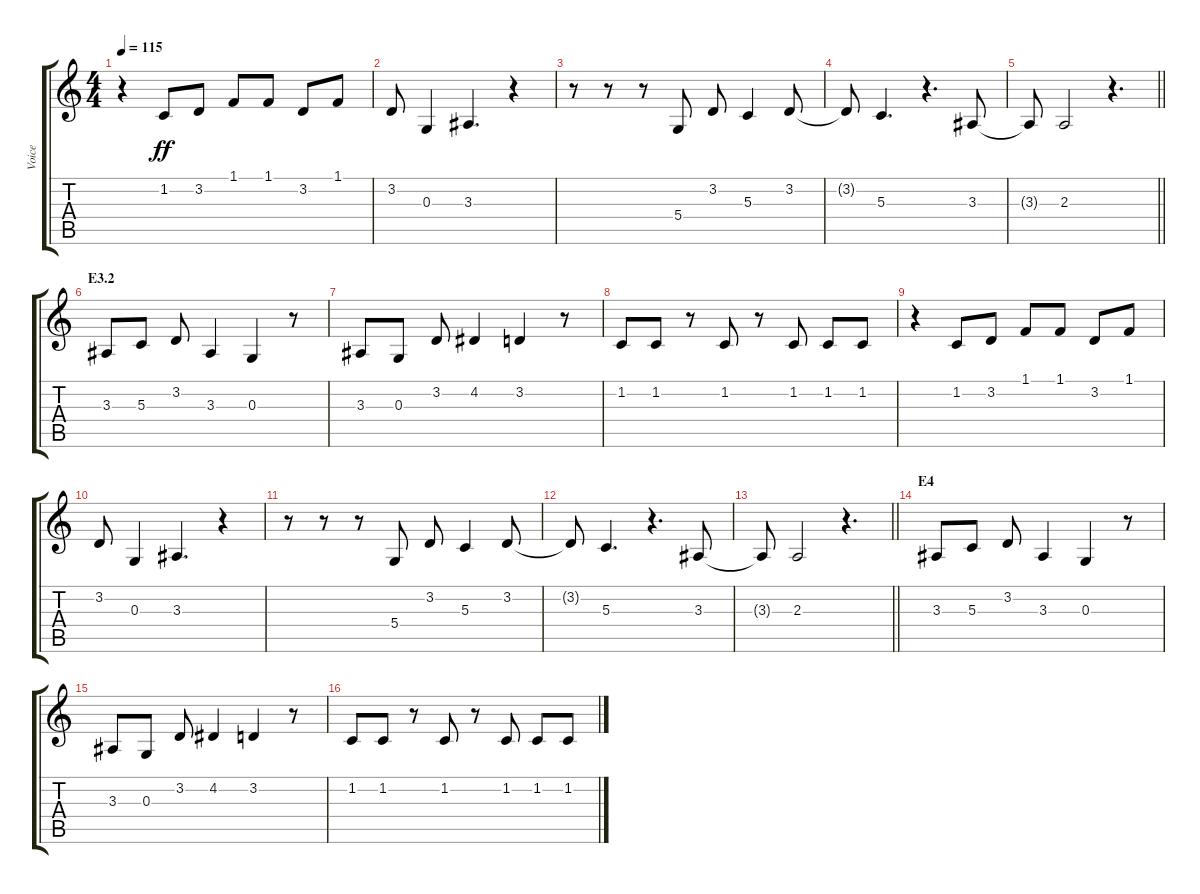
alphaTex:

\track ("Voice" "Voice") {instrument lead6voice}
\staff {score tabs}
\tuning (E4 B3 G3 D3 A2 E2) {hide}
\ts (4 4)
\tempo 115
\clef g2
\ks c
r.4{dy ff} 1.2.8 3.2.8 1.1.8 1.1.8 3.2.8 1.1.8 |
3.2.8 0.3.4 3.3.4{d} r.4 |
r.8 r.8 r.8 5.4.8 3.2.8 5.3.4 3.2.8 |
3.2{t}.8 5.3.4{d} r.4{d} 3.3.8 |
\barLineRight lightlight
3.3{t}.8 2.3.2 r.4{d} |
\section ("" "E3.2")
3.3.8 5.3.8 3.2.8 3.3.4 0.3.4 r.8 |
3.3.8 0.3.8 3.2.8 4.2.4 3.2.4 r.8 |
1.2.8 1.2.8 r.8 1.2.8 r.8 1.2.8 1.2.8 1.2.8 |
r.4 1.2.8 3.2.8 1.1.8 1.1.8 3.2.8 1.1.8 |
3.2.8 0.3.4 3.3.4{d} r.4 |
r.8 r.8 r.8 5.4.8 3.2.8 5.3.4 3.2.8 |
3.2{t}.8 5.3.4{d} r.4{d} 3.3.8 |
\barLineRight lightlight
3.3{t}.8 2.3.2 r.4{d} |
\section ("" "E4")
3.3.8 5.3.8 3.2.8 3.3.4 0.3.4 r.8 |
3.3.8 0.3.8 3.2.8 4.2.4 3.2.4 r.8 |
1.2.8 1.2.8 r.8 1.2.8 r.8 1.2.8 1.2.8 1.2.8
